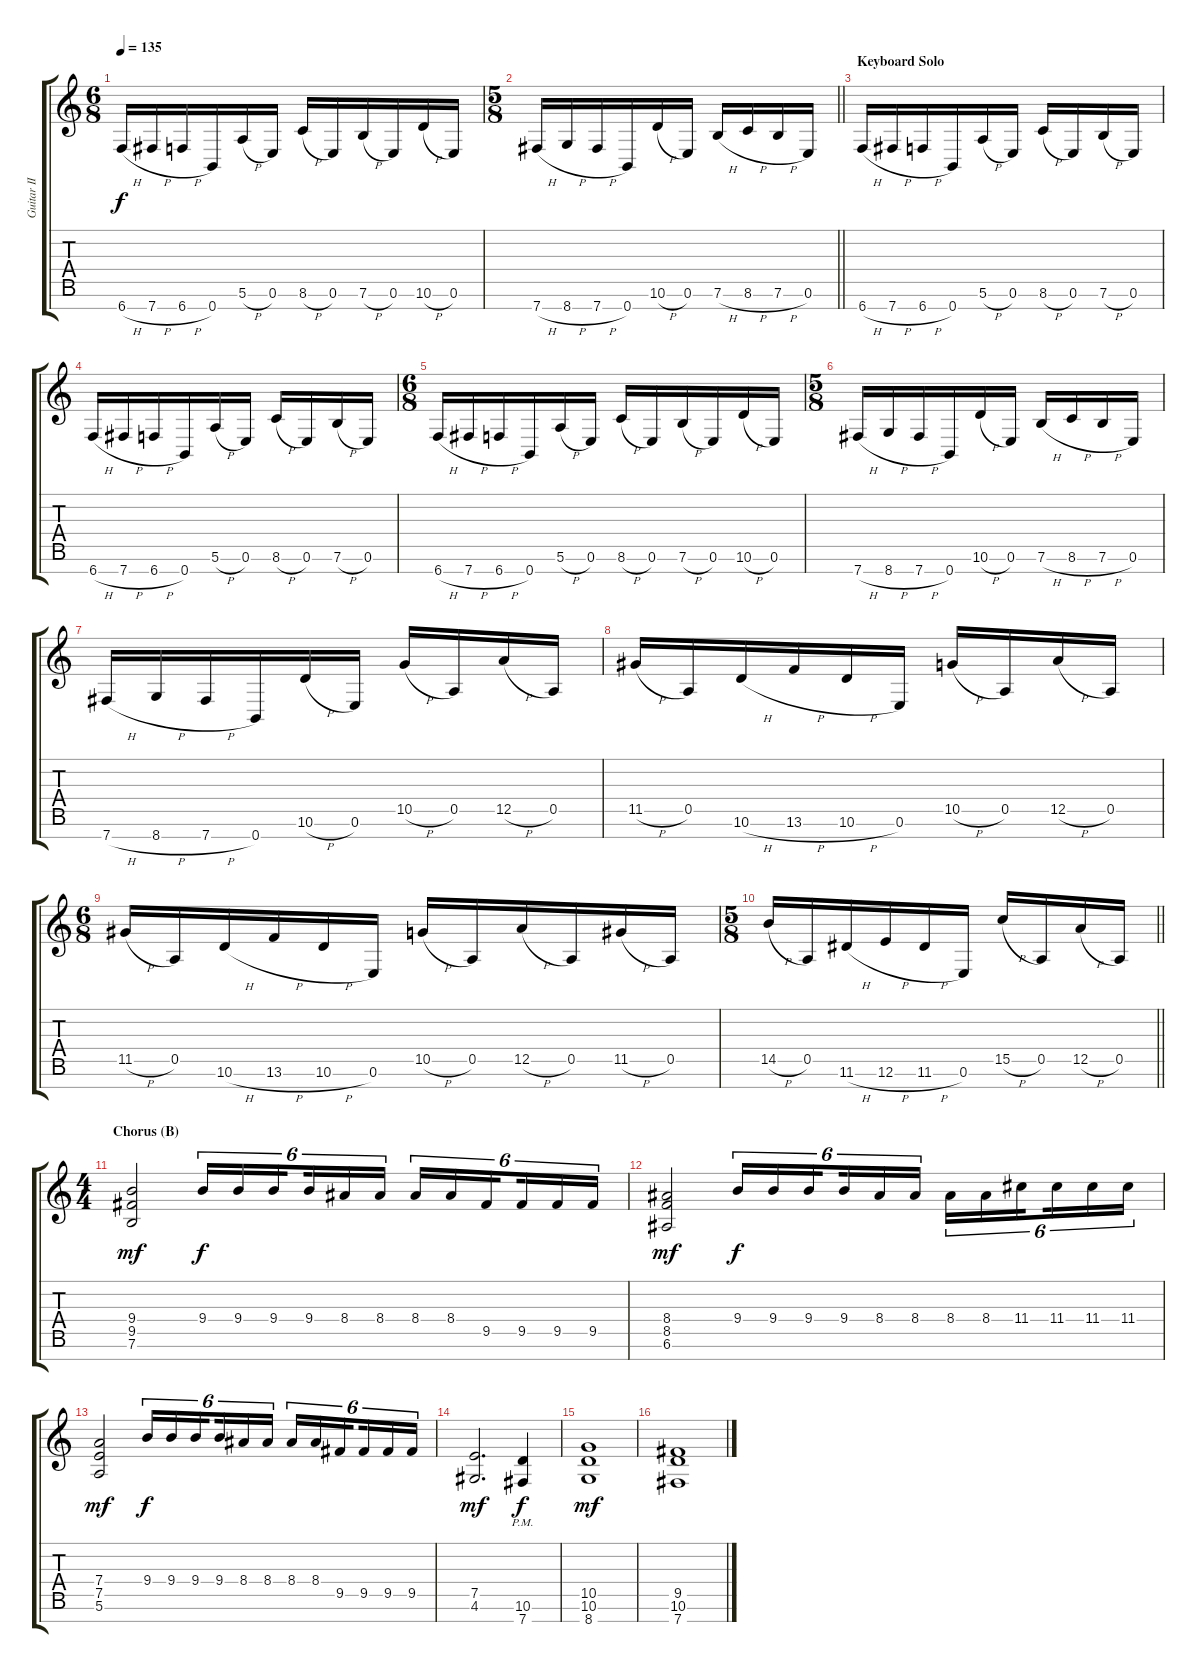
\track ("Guitar II" "Guitar II") {instrument distortionguitar}
\staff {score tabs}
\tuning (E4 B3 G3 D3 A2 E2 B1) {hide}
\ts (6 8)
\tempo 135
\clef g2
\ks c
6.7{h}.16{dy f} 7.7{h}.16 6.7{h}.16 0.7.16 5.6{h}.16 0.6.16 8.6{h}.16 0.6.16 7.6{h}.16 0.6.16 10.6{h}.16 0.6.16 |
\ts (5 8)
\barLineRight lightlight
7.7{h}.16 8.7{h}.16 7.7{h}.16 0.7.16 10.6{h}.16 0.6.16 7.6{h}.16 8.6{h}.16 7.6{h}.16 0.6.16 |
\section ("" "Keyboard Solo")
6.7{h}.16 7.7{h}.16 6.7{h}.16 0.7.16 5.6{h}.16 0.6.16 8.6{h}.16 0.6.16 7.6{h}.16 0.6.16 |
6.7{h}.16 7.7{h}.16 6.7{h}.16 0.7.16 5.6{h}.16 0.6.16 8.6{h}.16 0.6.16 7.6{h}.16 0.6.16 |
\ts (6 8)
6.7{h}.16 7.7{h}.16 6.7{h}.16 0.7.16 5.6{h}.16 0.6.16 8.6{h}.16 0.6.16 7.6{h}.16 0.6.16 10.6{h}.16 0.6.16 |
\ts (5 8)
7.7{h}.16 8.7{h}.16 7.7{h}.16 0.7.16 10.6{h}.16 0.6.16 7.6{h}.16 8.6{h}.16 7.6{h}.16 0.6.16 |
7.7{h}.16 8.7{h}.16 7.7{h}.16 0.7.16 10.6{h}.16 0.6.16 10.5{h}.16 0.5.16 12.5{h}.16 0.5.16 |
11.5{h}.16 0.5.16 10.6{h}.16 13.6{h}.16 10.6{h}.16 0.6.16 10.5{h}.16 0.5.16 12.5{h}.16 0.5.16 |
\ts (6 8)
11.5{h}.16 0.5.16 10.6{h}.16 13.6{h}.16 10.6{h}.16 0.6.16 10.5{h}.16 0.5.16 12.5{h}.16 0.5.16 11.5{h}.16 0.5.16 |
\ts (5 8)
\barLineRight lightlight
14.5{h}.16 0.5.16 11.6{h}.16 12.6{h}.16 11.6{h}.16 0.6.16 15.5{h}.16 0.5.16 12.5{h}.16 0.5.16 |
\ts (4 4)
\section ("" "Chorus (B)")
(9.4 9.5 7.6).2{dy mf} 9.4.16{tu (6 4) dy f} 9.4.16{tu (6 4)} 9.4.16{tu (6 4) beam splitsecondary} 9.4.16{tu (6 4)} 8.4.16{tu (6 4)} 8.4.16{tu (6 4)} 8.4.16{tu (6 4)} 8.4.16{tu (6 4)} 9.5.16{tu (6 4) beam splitsecondary} 9.5.16{tu (6 4)} 9.5.16{tu (6 4)} 9.5.16{tu (6 4)} |
(8.4 8.5 6.6).2{dy mf} 9.4.16{tu (6 4) dy f} 9.4.16{tu (6 4)} 9.4.16{tu (6 4) beam splitsecondary} 9.4.16{tu (6 4)} 8.4.16{tu (6 4)} 8.4.16{tu (6 4)} 8.4.16{tu (6 4)} 8.4.16{tu (6 4)} 11.4.16{tu (6 4) beam splitsecondary} 11.4.16{tu (6 4)} 11.4.16{tu (6 4)} 11.4.16{tu (6 4)} |
(7.4 7.5 5.6).2{dy mf} 9.4.16{tu (6 4) dy f} 9.4.16{tu (6 4)} 9.4.16{tu (6 4) beam splitsecondary} 9.4.16{tu (6 4)} 8.4.16{tu (6 4)} 8.4.16{tu (6 4)} 8.4.16{tu (6 4)} 8.4.16{tu (6 4)} 9.5.16{tu (6 4) beam splitsecondary} 9.5.16{tu (6 4)} 9.5.16{tu (6 4)} 9.5.16{tu (6 4)} |
(7.5 4.6).2{d dy mf} (10.6{pm} 7.7{pm}).4{dy f} |
(10.5 10.6 8.7).1{dy mf} |
(9.5 10.6 7.7).1
